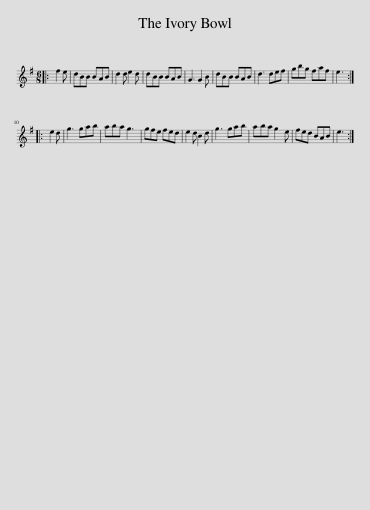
X:1
L:1/8
M:6/8
I:linebreak $
K:G
V:1 treble
V:1
|: f2 e | dBB BAB | d2 d e2 d | dBB BAB | G3 G2 B | %5
 dBB BAB | d3 def | gbg faf | e3 ::$ e2 d | %10
 g3 gab | aba g3 | gfe fed | e2 d B2 d | g3 gab | %15
 aba g2 e | fed BAB | e3 :| %18
